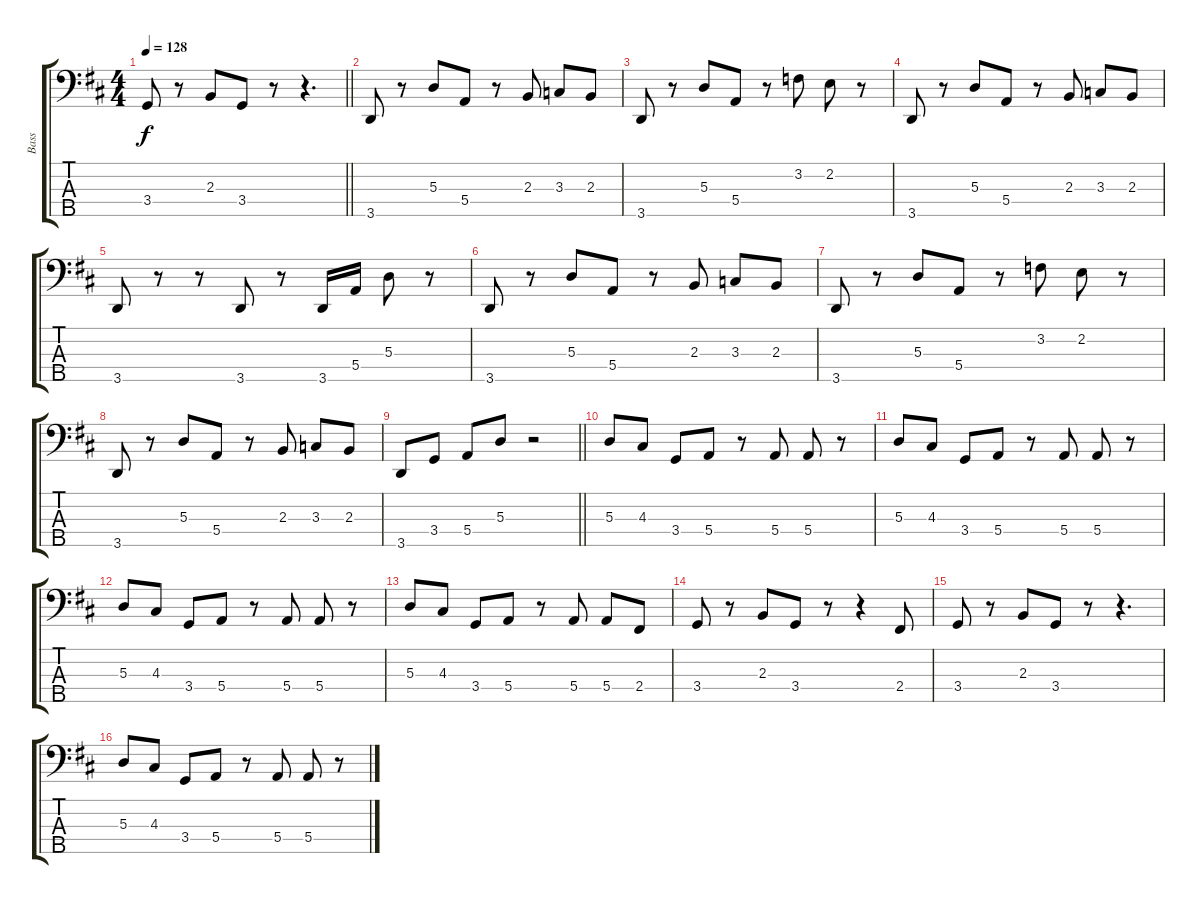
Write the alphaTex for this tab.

\track ("Bass" "Bass") {instrument electricbasspick}
\staff {score tabs}
\tuning (G2 D2 A1 E1 B0) {hide}
\ts (4 4)
\tempo 128
\clef f4
\barLineRight lightlight
\ks d
3.4.8{dy f} r.8 2.3.8 3.4.8 r.8 r.4{d} |
3.5.8 r.8 5.3.8 5.4.8 r.8 2.3.8 3.3.8 2.3.8 |
3.5.8 r.8 5.3.8 5.4.8 r.8 3.2.8 2.2.8 r.8 |
3.5.8 r.8 5.3.8 5.4.8 r.8 2.3.8 3.3.8 2.3.8 |
3.5.8 r.8 r.8 3.5.8 r.8 3.5.16 5.4.16 5.3.8 r.8 |
3.5.8 r.8 5.3.8 5.4.8 r.8 2.3.8 3.3.8 2.3.8 |
3.5.8 r.8 5.3.8 5.4.8 r.8 3.2.8 2.2.8 r.8 |
3.5.8 r.8 5.3.8 5.4.8 r.8 2.3.8 3.3.8 2.3.8 |
\barLineRight lightlight
3.5.8 3.4.8 5.4.8 5.3.8 r.2 |
5.3.8 4.3.8 3.4.8 5.4.8 r.8 5.4.8 5.4.8 r.8 |
5.3.8 4.3.8 3.4.8 5.4.8 r.8 5.4.8 5.4.8 r.8 |
5.3.8 4.3.8 3.4.8 5.4.8 r.8 5.4.8 5.4.8 r.8 |
5.3.8 4.3.8 3.4.8 5.4.8 r.8 5.4.8 5.4.8 2.4.8 |
3.4.8 r.8 2.3.8 3.4.8 r.8 r.4 2.4.8 |
3.4.8 r.8 2.3.8 3.4.8 r.8 r.4{d} |
5.3.8 4.3.8 3.4.8 5.4.8 r.8 5.4.8 5.4.8 r.8
